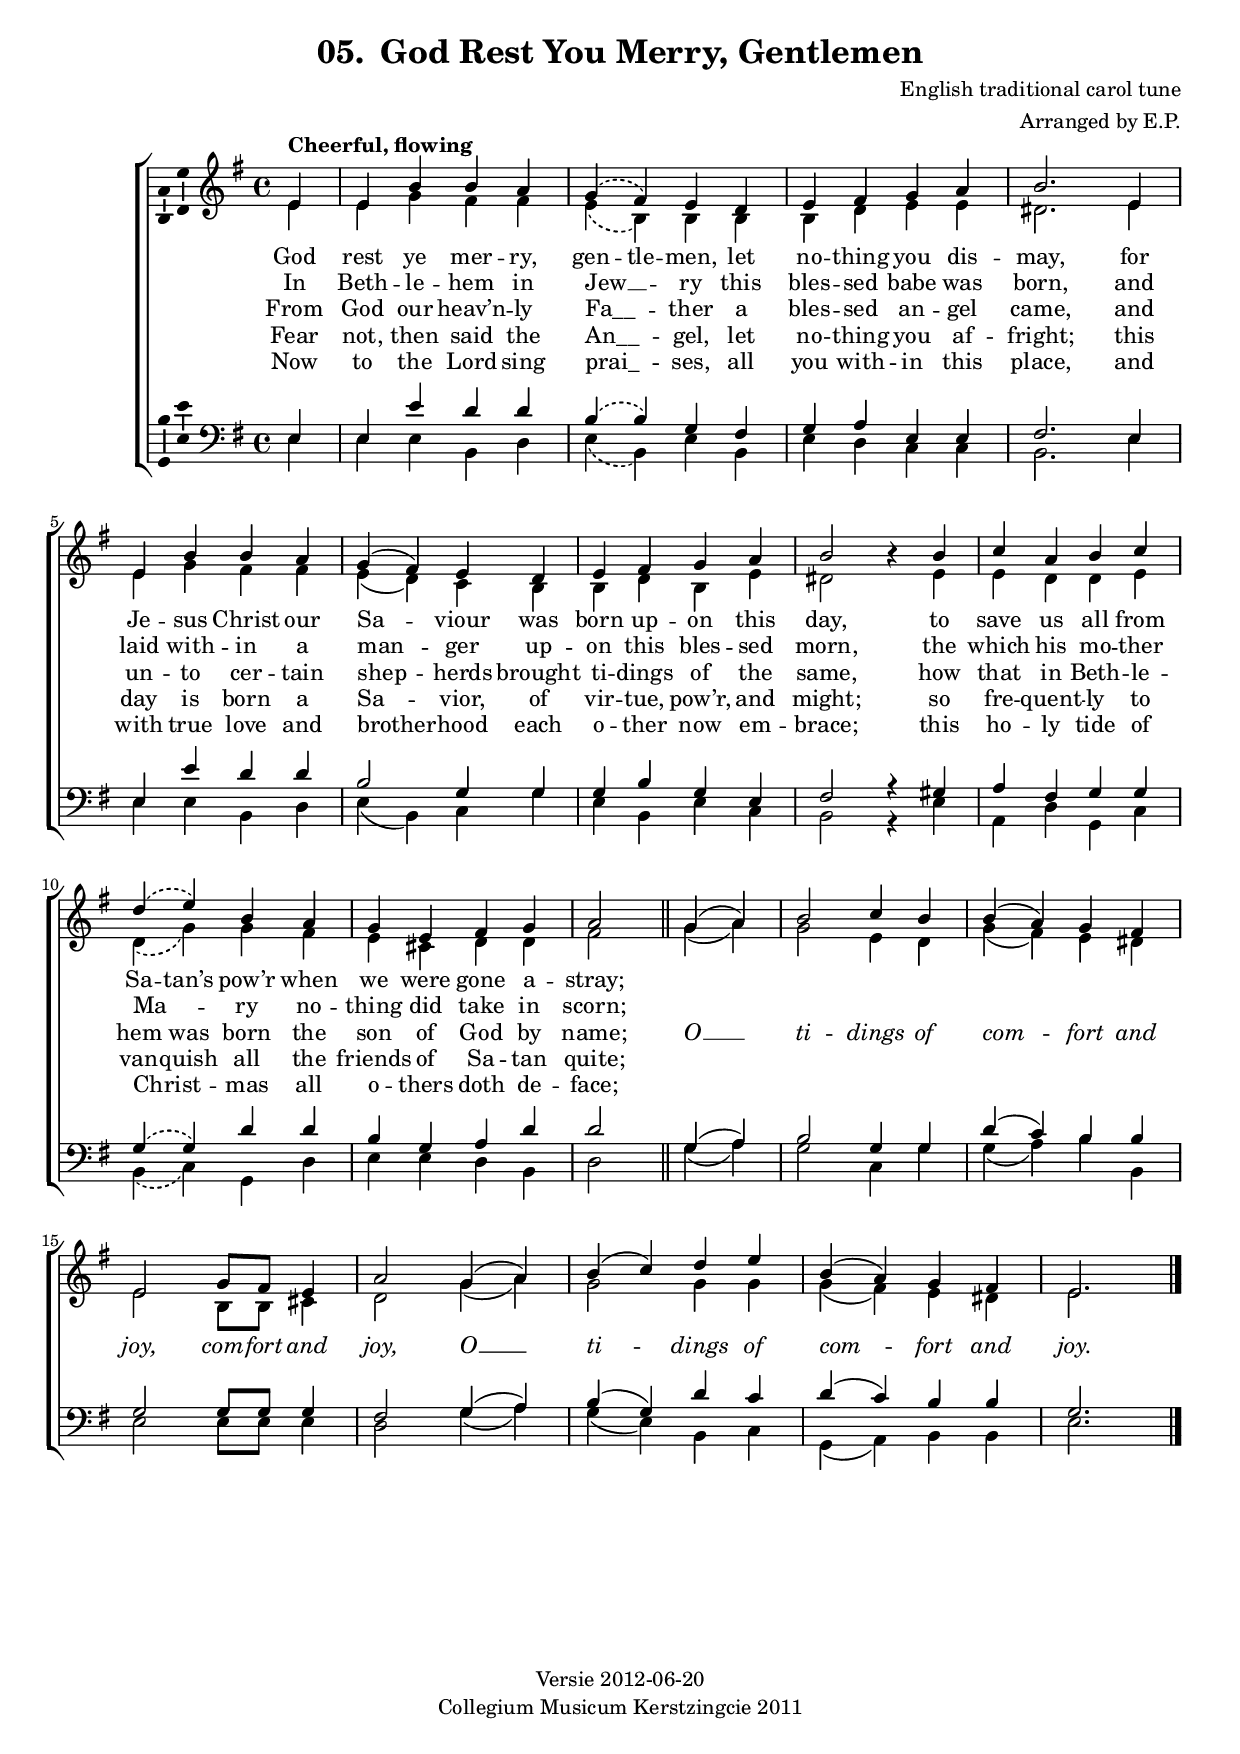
% vim: set fileformat=dos:
\version "2.12.3"

% vim: set fileformat=dos:
\version "2.12.3"

soprano = {
  \clef "treble" \key g \major \time 4/4 
  \phrasingSlurDashed

  \partial 4 e'4 ^\markup{ \bold {Cheerful, flowing} } | % 1
  e'4 b'4 b'4 a'4 | % 1
  g'4\( fis'4\) e'4 d'4 | % 2
  e'4 fis'4 g'4 a'4 | % 3
  b'2. e'4 | % 4

  e'4 b'4 b'4 a'4 | % 5
  g'4( fis'4) e'4 d'4 | % 6
  e'4 fis'4 g'4 a'4 | % 7
  b'2 \oneVoice r4 \voiceOne b'4 | % 8
  c''4 a'4 b'4 c''4 |
  d''4\( e''4\) b'4 a'4 | % 10
  g'4 e'4 fis'4 g'4 | % 11

  a'2 \bar "||" g'4( a'4) | % 13
  b'2 c''4 b'4 | % 14
  b'4( a'4) g'4 fis'4 | % 15
  e'2 g'8[ fis'8] e'4 | % 16
  a'2 g'4( a'4) | % 17
  b'4( c''4) d''4 e''4
  b'4( a'4) g'4 fis'4 |
  e'2. \bar "|."
}

alto = {
  \clef "treble" \key g \major \time 4/4 
  \partial 4 e'4
  \phrasingSlurDashed
  e'4 g'4 fis'4 fis'4 | % 1
  e'4\( b4\) b4 b4 | % 2
  b4 d'4 e'4 e'4 | % 3
  dis'2. e'4 | % 4

  e'4 g'4 fis'4 fis'4 | % 5
  e'4( d'4) c'4 b4 | % 6
  b4 d'4 b4 e'4 | % 7
  dis'2 s4 e'4 | % 8
  e'4 d'4 d'4 e'4 |
  d'4\( g'4\) g'4 fis'4 | % 10
  e'4 cis'4 d'4 d'4 | % 11

  fis'2 \bar "||" g'4( a'4) | % 12
  g'2 e'4 d'4 | % 13
  g'4( fis'4) e'4 dis'4 | % 14
  e'2 b8[ b8] cis'4 | % 15
  d'2 g'4( a'4) | % 16
  g'2 g'4 g'4 | % 17
  g'4( fis'4) e'4 dis'4 | % 18
  e'2. \bar "|."
}

tenor = {
    \clef "bass" 
    \key g \major 
    \time 4/4 
    \phrasingSlurDashed
    
    \partial 4 e4 |
    e4 e'4 d'4 d'4 | % 1
    b4\( b4\) g4 fis4 | % 2
    g4 a4 e4 e4 | % 3
    fis2. e4 | % 4

    e4 e'4 d'4 d'4 | % 5
    b2 g4 g4 | % 6
    g4 b4 g4 e4 | % 7
    fis2 r4 gis4 | % 8
    a4 fis4 g4 g4 | % 9
    g4\( g4\) d'4 d'4 | % 10
    b4 g4 a4 d'4 | % 11

    d'2 \bar "||" g4( a4) | % 12
    b2 g4 g4 | % 13
    d'4( c'4) b4 b4 | % 14
    g2 g8 [ g8 ] g4 | % 15
    fis2 g4( a4) | % 16
    b4( g4) d'4 c'4 | % 18
    d'4( c'4) b4 b4 | % 19
    g2. \bar "|."
}

bass = {
    \clef "bass" 
    \key g \major 
    \time 4/4 
    \phrasingSlurDashed
    
    \partial 4 e4 |
    e4 e4 b,4 d4 | % 1
    e4\( b,4\) e4 b,4 | % 2
    e4 d4 c4 c4 | % 3
    b,2. e4 | % 4

    e4 e4 b,4 d4 | % 5
    e4( b,4) c4 g4 | % 6
    e4 b,4 e4 c4 | % 7
    b,2 r4 e4 | % 8
    a,4 d4 g,4 c4 |
    b,4\( c4\) g,4 d4 | % 10
    e4 e4 d4 b,4 | % 11

    d2 \bar "||" g4( a4) | % 12
    g2 c4 g4 | % 13
    g4( a4) b4 b,4 | % 14
    e2 e8 [ e8 ] e4 | % 15
    d2 g4( a4) | % 16
    g4( e4) b,4 c4 | % 18
    g,4( a,4) b,4 b,4 | % 19
    e2.\bar "|."
}

    italic = { % italic
      \override Lyrics.LyricText #'font-shape = #'italic
    }

    normal = { % text face
      \revert Lyrics.LyricText #'font-shape
    }

verseOne = \lyricmode {
  God rest ye mer -- ry, gen -- tle -- men,
  let no -- thing you dis -- may,
  for Je -- sus Christ our Sa -- viour
  was born up -- on this day,
  to save us all from Sa -- "tan’s" "pow’r"
  when we were gone a -- stray; 
} 

verseTwo = \lyricmode {
  In Beth -- le -- hem in Jew __ -- _ ry 
  this bles -- sed babe was born, 
  and laid with -- in a man -- ger 
  up -- on this bles -- sed morn, 
  the which his mo -- ther Ma -- _ ry 
  no -- thing did take in scorn;
}

verseThree = \lyricmode {
  From God our heav’n -- ly "Fa__" -- _ ther 
  a bles -- sed an -- gel came, 
  and un -- to cer -- tain shep -- herds 
  brought ti -- dings of the same, 
  how that in Beth -- le -- hem was born
  the son of God by name;
  \italic
  O __ ti -- dings of com -- fort and joy,
  com -- fort and joy,
  O __ ti -- dings of com -- fort and joy.
  \normal
}

verseFour = \lyricmode {
  Fear not, then said the "An__"  -- _ gel,
  let no -- thing you af -- fright;
  this day is born a Sa -- vior,
  of vir -- tue, pow’r, and might;
  so fre -- quent -- ly to van -- quish all
  the friends of Sa -- tan quite;
}

verseSeven = \lyricmode {
  Now to the Lord sing "prai_" -- _ ses, 
  all you with -- in this place, 
  and with true love and brother -- hood 
  each o -- ther now em -- brace; 
  this ho -- ly tide of Christ -- _ mas 
  all o -- thers doth de -- face;
}


nummer = "05. "

\header {
  title = \markup {\nummer "God Rest You Merry, Gentlemen"}
  composer = "English traditional carol tune"
  arranger = "Arranged by E.P."
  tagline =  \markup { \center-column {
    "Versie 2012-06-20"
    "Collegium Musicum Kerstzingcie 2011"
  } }
}

% Make everything a bit smaller. (Normal staff size is 20)
#(set-global-staff-size 18)

\score {
  \new ChoirStaff <<
    \new Staff = "upper" <<
      \clef "treble"
      \new Voice = "vSoprano" { 
        \override Ambitus #'X-offset = #2.0
        \voiceOne \soprano 
      }
      \new Voice = "vAlto" { \voiceTwo \alto }
    >>

    \new Lyrics \lyricsto "vSoprano" \verseOne
    \new Lyrics \lyricsto "vSoprano" \verseTwo
    \new Lyrics \lyricsto "vSoprano" \verseThree
    \new Lyrics \lyricsto "vSoprano" \verseFour
    \new Lyrics \lyricsto "vSoprano" \verseSeven

    \new Staff = "lower" <<
      \clef "bass"
      \new Voice = "vTenor" { 
        \override Ambitus #'X-offset = #2.0
        \voiceOne \tenor 
      }
      \new Voice = "vBass" { \voiceTwo \bass }
    >>
  >>
  \layout { 
    % We can haz ambitus to display pitch range?
    \context { \Voice 
      \consists "Ambitus_engraver"
    }
    \context { \Lyrics
      \override VerticalAxisGroup #'Y-extent = #'(-1.0 . 1.0)
    }
    \context { \Lyrics
      \override VerticalAxisGroup #'minimum-Y-extent = #'(1.0 . 1.0)
    }
  }
}
